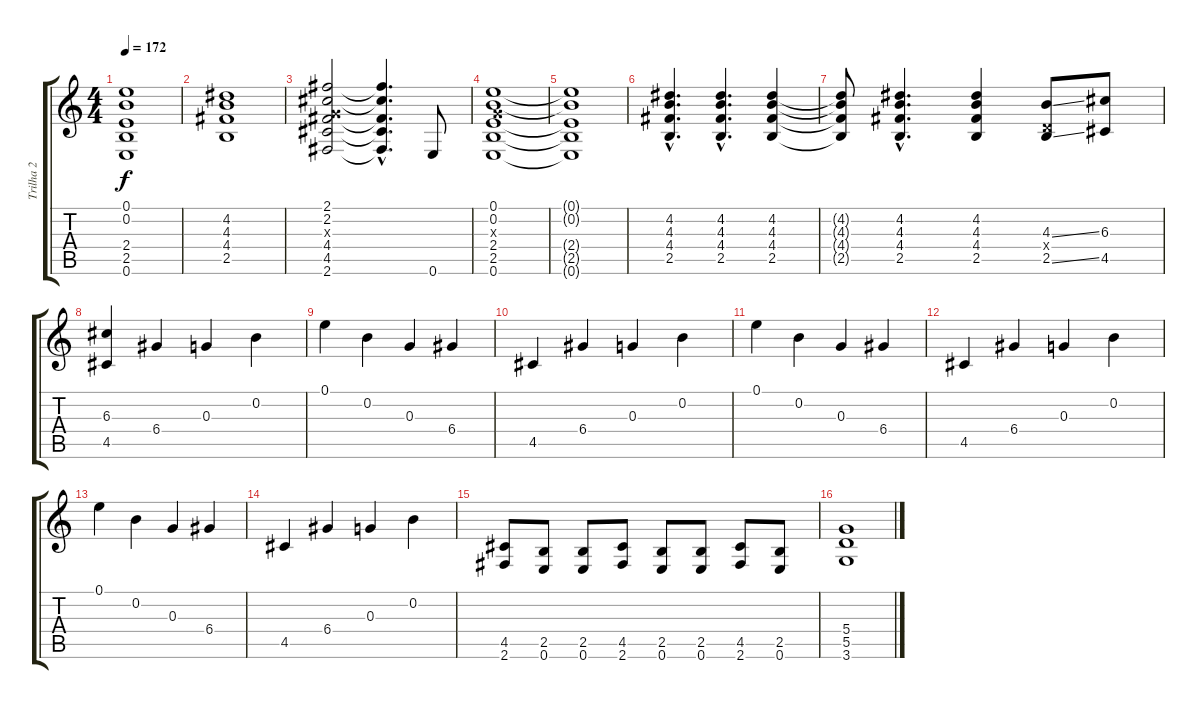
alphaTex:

\track ("Trilha 2" "Trilha 2") {instrument distortionguitar}
\staff {score tabs}
\tuning (E4 B3 G3 D3 A2 E2) {hide}
\ts (4 4)
\tempo 172
\clef g2
\ks c
(0.1{t} 0.2{t} 2.4{t} 2.5{t} 0.6{t}).1{dy f} |
(4.2 4.3 4.4 2.5).1 |
(2.1 2.2 0.3{x} 4.4 4.5 2.6).2 (2.1{hac t} 2.2{hac t} 4.4{hac t} 4.5{hac t} 2.6{hac t}).4{d} 0.6.8 |
(0.1 0.2 0.3{x} 2.4 2.5 0.6).1 |
(0.1{t} 0.2{t} 2.4{t} 2.5{t} 0.6{t}).1 |
(4.2{hac} 4.3{hac} 4.4{hac} 2.5{hac}).4{d} (4.2{hac} 4.3{hac} 4.4{hac} 2.5{hac}).4{d} (4.2 4.3 4.4 2.5).4 |
(4.2{t} 4.3{t} 4.4{t} 2.5{t}).8 (4.2{hac} 4.3{hac} 4.4{hac} 2.5{hac}).4{d} (4.2 4.3 4.4 2.5).4 (4.3{ss} 0.4{x} 2.5{ss}).8 (6.3 4.5).8 |
(6.3 4.5).4 6.4.4 0.3.4 0.2.4 |
0.1.4 0.2.4 0.3.4 6.4.4 |
4.5.4 6.4.4 0.3.4 0.2.4 |
0.1.4 0.2.4 0.3.4 6.4.4 |
4.5.4 6.4.4 0.3.4 0.2.4 |
0.1.4 0.2.4 0.3.4 6.4.4 |
4.5.4 6.4.4 0.3.4 0.2.4 |
(4.5 2.6).8 (2.5 0.6).8 (2.5 0.6).8 (4.5 2.6).8 (2.5 0.6).8 (2.5 0.6).8 (4.5 2.6).8 (2.5 0.6).8 |
(5.4 5.5 3.6).1
